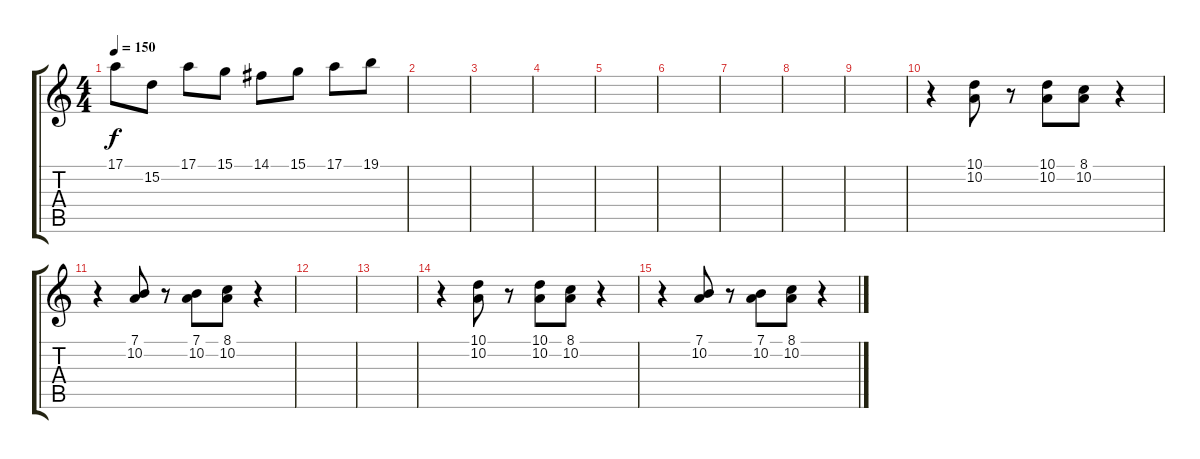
\track "" {instrument stringensemble1}
\staff {score tabs}
\tuning (E4 B3 G3 D3 A2 E2) {hide}
\ts (4 4)
\tempo 150
\clef g2
\ks c
17.1.8{dy f} 15.2.8 17.1.8 15.1.8 14.1.8 15.1.8 17.1.8 19.1.8 |
|
|
|
|
|
|
|
|
r.4{instrument stringensemble1} (10.1 10.2).8 r.8 (10.1 10.2).8 (8.1 10.2).8 r.4 |
r.4 (7.1 10.2).8 r.8 (7.1 10.2).8 (8.1 10.2).8 r.4 |
|
|
r.4 (10.1 10.2).8 r.8 (10.1 10.2).8 (8.1 10.2).8 r.4 |
r.4 (7.1 10.2).8 r.8 (7.1 10.2).8 (8.1 10.2).8 r.4
